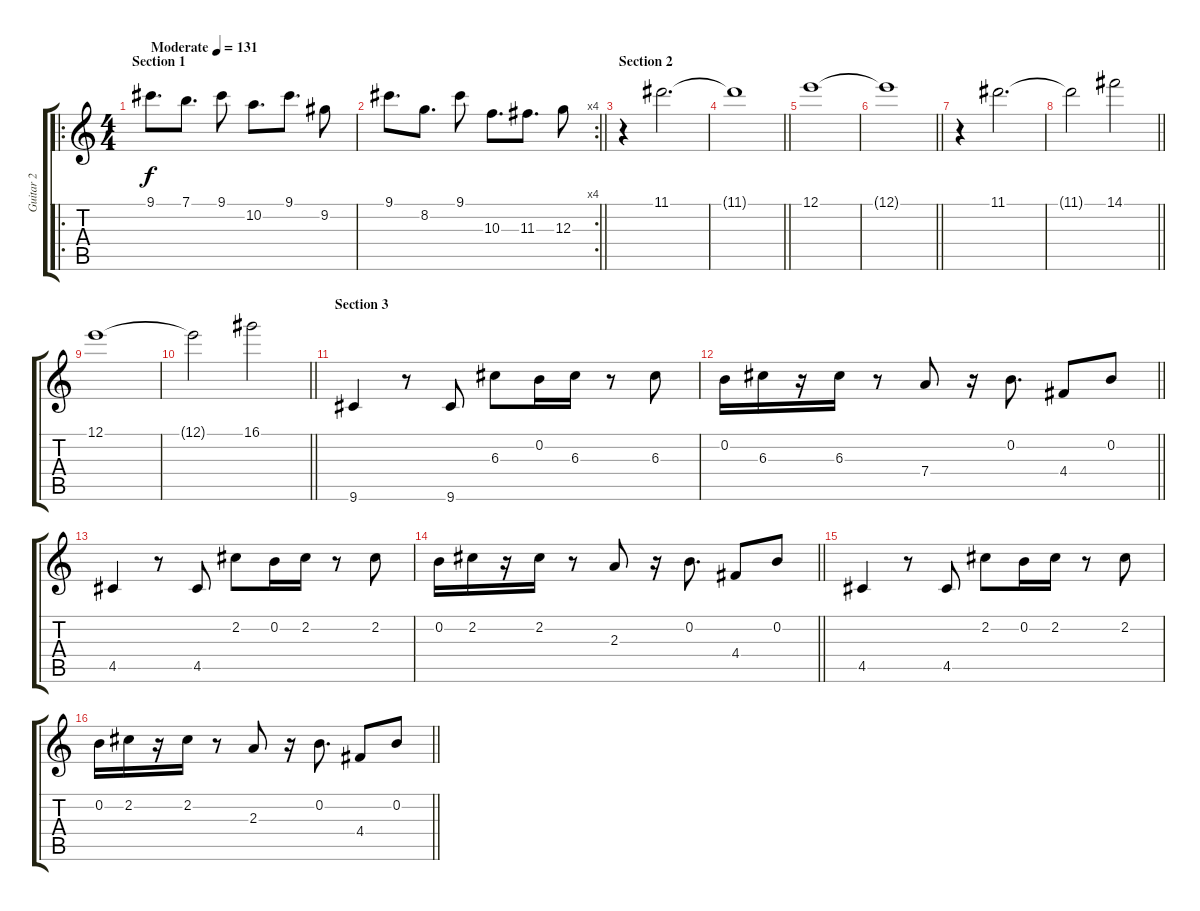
\track ("Guitar 2" "Guitar 2") {instrument distortionguitar}
\staff {score tabs}
\tuning (E4 B3 G3 D3 A2 E2) {hide}
\ro
\ts (4 4)
\section ("" "Section 1")
\tempo (131 "Moderate")
\clef g2
\ks c
9.1.8{d dy f instrument distortionguitar} 7.1.8{d} 9.1.8 10.2.8{d} 9.1.8{d} 9.2.8 |
\rc 4
\barLineRight lightlight
9.1.8{d} 8.2.8{d} 9.1.8 10.3.8{d} 11.3.8{d} 12.3.8 |
\section ("" "Section 2")
r.4 11.1.2{d} |
\barLineRight lightlight
11.1{t}.1 |
12.1.1 |
\barLineRight lightlight
12.1{t}.1 |
r.4 11.1.2{d} |
\barLineRight lightlight
11.1{t}.2 14.1.2 |
12.1.1 |
\barLineRight lightlight
12.1{t}.2 16.1.2 |
\section ("" "Section 3")
9.6.4 r.8 9.6.8 6.3.8 0.2.16 6.3.16 r.8 6.3.8 |
\barLineRight lightlight
0.2.16 6.3.16 r.16 6.3.16 r.8 7.4.8 r.16 0.2.8{d} 4.4.8 0.2.8 |
4.5.4 r.8 4.5.8 2.2.8 0.2.16 2.2.16 r.8 2.2.8 |
\barLineRight lightlight
0.2.16 2.2.16 r.16 2.2.16 r.8 2.3.8 r.16 0.2.8{d} 4.4.8 0.2.8 |
4.5.4 r.8 4.5.8 2.2.8 0.2.16 2.2.16 r.8 2.2.8 |
\barLineRight lightlight
0.2.16 2.2.16 r.16 2.2.16 r.8 2.3.8 r.16 0.2.8{d} 4.4.8 0.2.8
